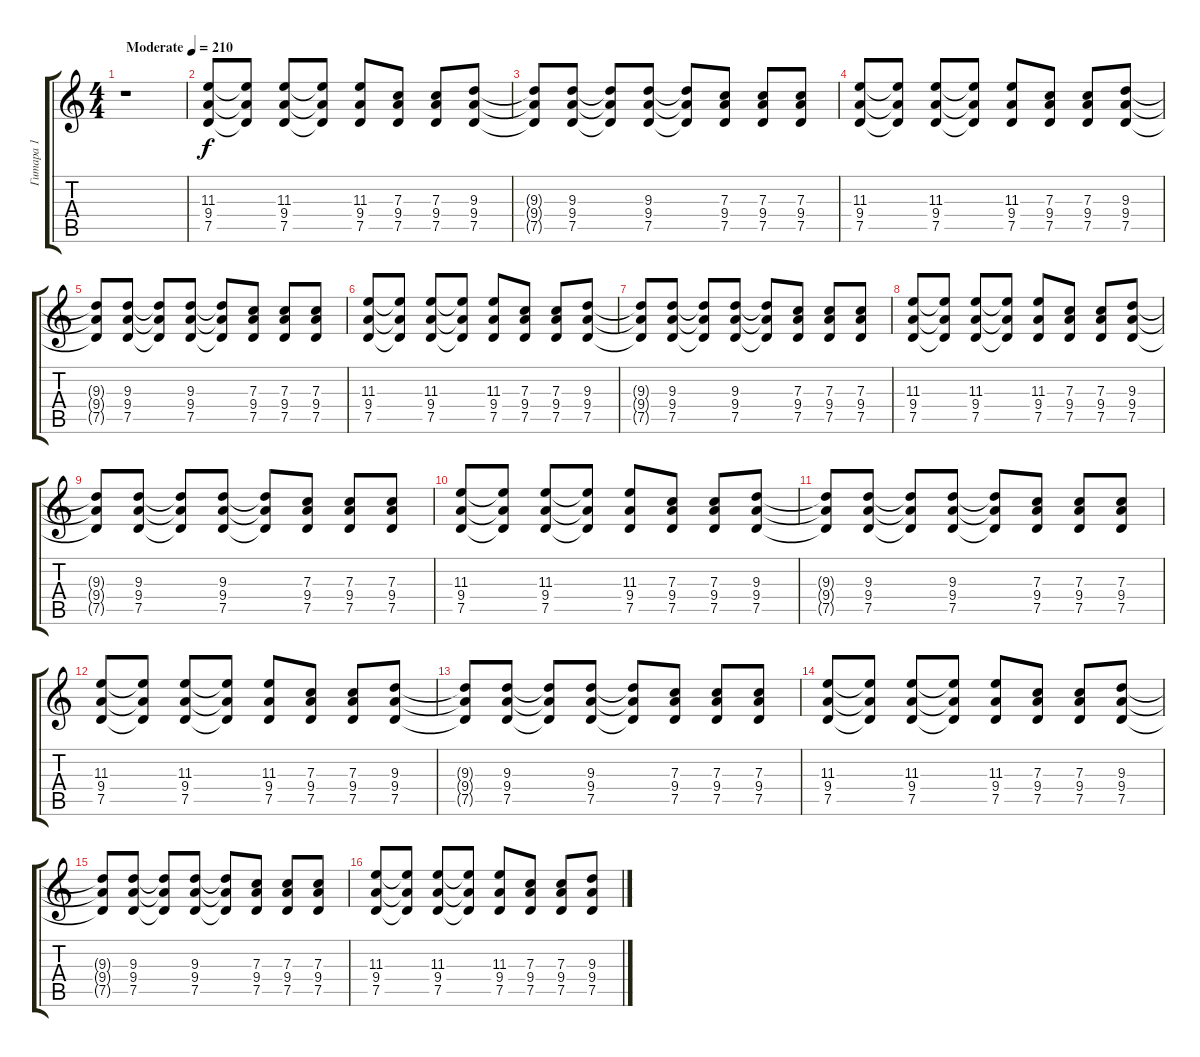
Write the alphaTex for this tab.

\track ("Гитара 1" "Гитара 1") {instrument overdrivenguitar}
\staff {score tabs}
\tuning (D4 A3 F3 C3 G2 C2) {hide}
\ts (4 4)
\tempo (210 "Moderate")
\clef g2
\ks c
r.1{dy f instrument overdrivenguitar} |
(11.3 9.4 7.5).8 (11.3{t} 9.4{t} 7.5{t}).8 (11.3 9.4 7.5).8 (11.3{t} 9.4{t} 7.5{t}).8 (11.3 9.4 7.5).8 (7.3 9.4 7.5).8 (7.3 9.4 7.5).8 (9.3 9.4 7.5).8 |
(9.3{t} 9.4{t} 7.5{t}).8 (9.3 9.4 7.5).8 (9.3{t} 9.4{t} 7.5{t}).8 (9.3 9.4 7.5).8 (9.3{t} 9.4{t} 7.5{t}).8 (7.3 9.4 7.5).8 (7.3 9.4 7.5).8 (7.3 9.4 7.5).8 |
(11.3 9.4 7.5).8 (11.3{t} 9.4{t} 7.5{t}).8 (11.3 9.4 7.5).8 (11.3{t} 9.4{t} 7.5{t}).8 (11.3 9.4 7.5).8 (7.3 9.4 7.5).8 (7.3 9.4 7.5).8 (9.3 9.4 7.5).8 |
(9.3{t} 9.4{t} 7.5{t}).8 (9.3 9.4 7.5).8 (9.3{t} 9.4{t} 7.5{t}).8 (9.3 9.4 7.5).8 (9.3{t} 9.4{t} 7.5{t}).8 (7.3 9.4 7.5).8 (7.3 9.4 7.5).8 (7.3 9.4 7.5).8 |
(11.3 9.4 7.5).8 (11.3{t} 9.4{t} 7.5{t}).8 (11.3 9.4 7.5).8 (11.3{t} 9.4{t} 7.5{t}).8 (11.3 9.4 7.5).8 (7.3 9.4 7.5).8 (7.3 9.4 7.5).8 (9.3 9.4 7.5).8 |
(9.3{t} 9.4{t} 7.5{t}).8 (9.3 9.4 7.5).8 (9.3{t} 9.4{t} 7.5{t}).8 (9.3 9.4 7.5).8 (9.3{t} 9.4{t} 7.5{t}).8 (7.3 9.4 7.5).8 (7.3 9.4 7.5).8 (7.3 9.4 7.5).8 |
(11.3 9.4 7.5).8 (11.3{t} 9.4{t} 7.5{t}).8 (11.3 9.4 7.5).8 (11.3{t} 9.4{t} 7.5{t}).8 (11.3 9.4 7.5).8 (7.3 9.4 7.5).8 (7.3 9.4 7.5).8 (9.3 9.4 7.5).8 |
(9.3{t} 9.4{t} 7.5{t}).8 (9.3 9.4 7.5).8 (9.3{t} 9.4{t} 7.5{t}).8 (9.3 9.4 7.5).8 (9.3{t} 9.4{t} 7.5{t}).8 (7.3 9.4 7.5).8 (7.3 9.4 7.5).8 (7.3 9.4 7.5).8 |
(11.3 9.4 7.5).8{volume 13} (11.3{t} 9.4{t} 7.5{t}).8 (11.3 9.4 7.5).8 (11.3{t} 9.4{t} 7.5{t}).8 (11.3 9.4 7.5).8 (7.3 9.4 7.5).8 (7.3 9.4 7.5).8 (9.3 9.4 7.5).8 |
(9.3{t} 9.4{t} 7.5{t}).8 (9.3 9.4 7.5).8 (9.3{t} 9.4{t} 7.5{t}).8 (9.3 9.4 7.5).8 (9.3{t} 9.4{t} 7.5{t}).8 (7.3 9.4 7.5).8 (7.3 9.4 7.5).8 (7.3 9.4 7.5).8 |
(11.3 9.4 7.5).8 (11.3{t} 9.4{t} 7.5{t}).8 (11.3 9.4 7.5).8 (11.3{t} 9.4{t} 7.5{t}).8 (11.3 9.4 7.5).8 (7.3 9.4 7.5).8 (7.3 9.4 7.5).8 (9.3 9.4 7.5).8 |
(9.3{t} 9.4{t} 7.5{t}).8 (9.3 9.4 7.5).8 (9.3{t} 9.4{t} 7.5{t}).8 (9.3 9.4 7.5).8 (9.3{t} 9.4{t} 7.5{t}).8 (7.3 9.4 7.5).8 (7.3 9.4 7.5).8 (7.3 9.4 7.5).8 |
(11.3 9.4 7.5).8 (11.3{t} 9.4{t} 7.5{t}).8 (11.3 9.4 7.5).8 (11.3{t} 9.4{t} 7.5{t}).8 (11.3 9.4 7.5).8 (7.3 9.4 7.5).8 (7.3 9.4 7.5).8 (9.3 9.4 7.5).8 |
(9.3{t} 9.4{t} 7.5{t}).8 (9.3 9.4 7.5).8 (9.3{t} 9.4{t} 7.5{t}).8 (9.3 9.4 7.5).8 (9.3{t} 9.4{t} 7.5{t}).8 (7.3 9.4 7.5).8 (7.3 9.4 7.5).8 (7.3 9.4 7.5).8 |
(11.3 9.4 7.5).8 (11.3{t} 9.4{t} 7.5{t}).8 (11.3 9.4 7.5).8 (11.3{t} 9.4{t} 7.5{t}).8 (11.3 9.4 7.5).8 (7.3 9.4 7.5).8 (7.3 9.4 7.5).8 (9.3 9.4 7.5).8
